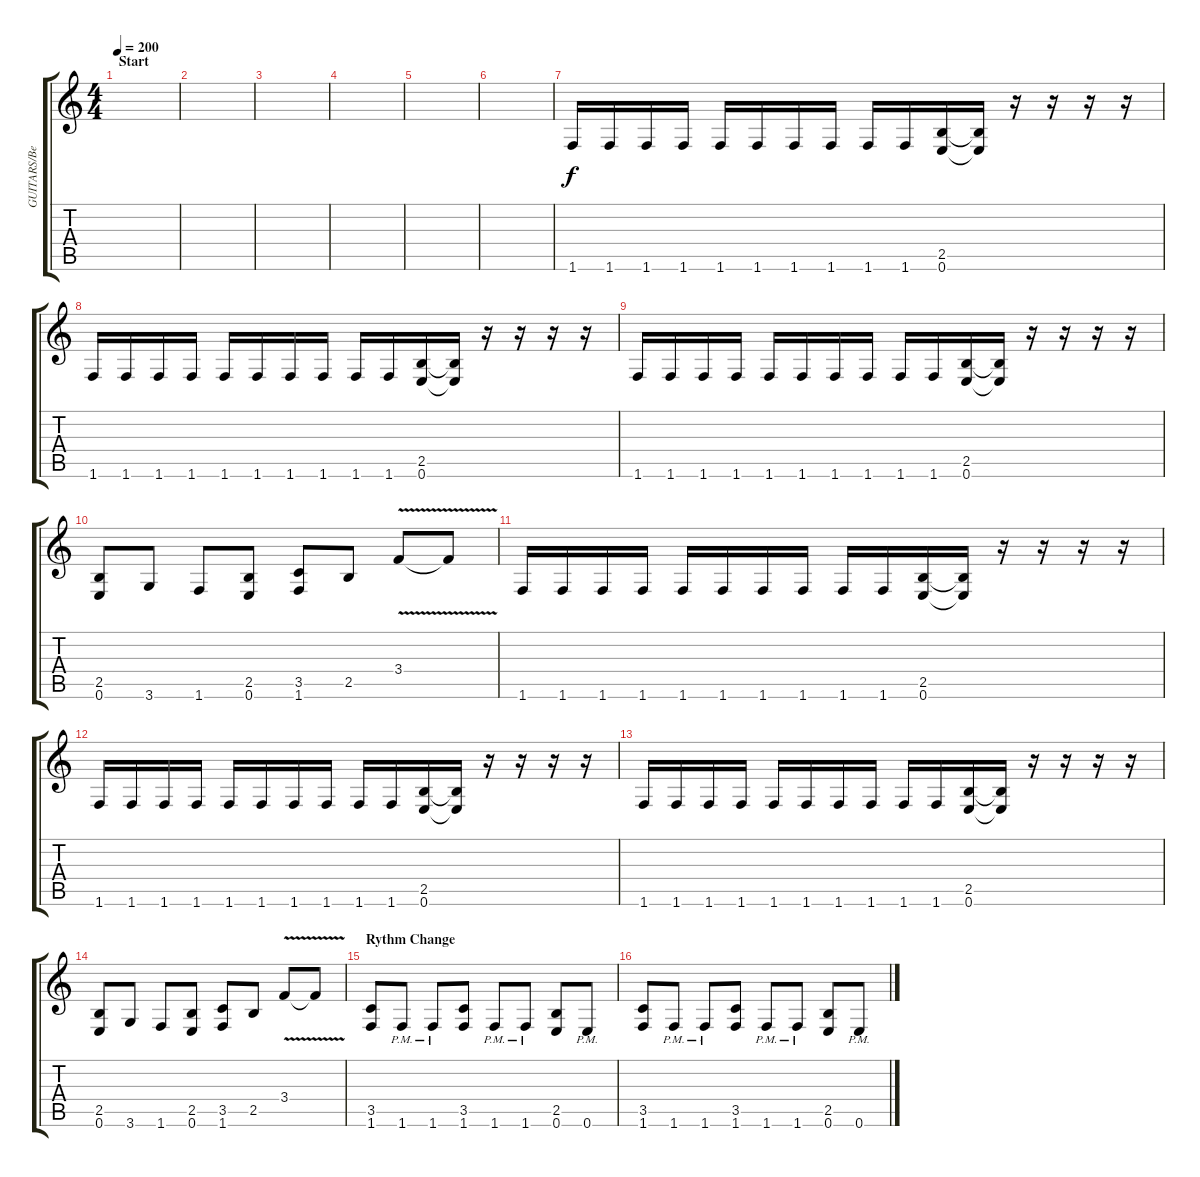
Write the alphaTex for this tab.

\track ("GUITARS/Bells of Sorrow" "GUITARS/Be") {instrument distortionguitar}
\staff {score tabs}
\tuning (E4 B3 G3 D3 A2 E2) {hide}
\ts (4 4)
\section ("" "Start")
\tempo 200
\clef g2
\ks c
|
|
|
|
|
|
1.6.16 1.6.16 1.6.16 1.6.16 1.6.16 1.6.16 1.6.16 1.6.16 1.6.16 1.6.16 (2.5 0.6).16 (2.5{t} 0.6{t}).16 r.16 r.16 r.16 r.16 |
1.6.16 1.6.16 1.6.16 1.6.16 1.6.16 1.6.16 1.6.16 1.6.16 1.6.16 1.6.16 (2.5 0.6).16 (2.5{t} 0.6{t}).16 r.16 r.16 r.16 r.16 |
1.6.16 1.6.16 1.6.16 1.6.16 1.6.16 1.6.16 1.6.16 1.6.16 1.6.16 1.6.16 (2.5 0.6).16 (2.5{t} 0.6{t}).16 r.16 r.16 r.16 r.16 |
(2.5 0.6).8 3.6.8 1.6.8 (2.5 0.6).8 (3.5 1.6).8 2.5.8 3.4{v}.8 3.4{t}.8 |
1.6.16 1.6.16 1.6.16 1.6.16 1.6.16 1.6.16 1.6.16 1.6.16 1.6.16 1.6.16 (2.5 0.6).16 (2.5{t} 0.6{t}).16 r.16 r.16 r.16 r.16 |
1.6.16 1.6.16 1.6.16 1.6.16 1.6.16 1.6.16 1.6.16 1.6.16 1.6.16 1.6.16 (2.5 0.6).16 (2.5{t} 0.6{t}).16 r.16 r.16 r.16 r.16 |
1.6.16 1.6.16 1.6.16 1.6.16 1.6.16 1.6.16 1.6.16 1.6.16 1.6.16 1.6.16 (2.5 0.6).16 (2.5{t} 0.6{t}).16 r.16 r.16 r.16 r.16 |
(2.5 0.6).8 3.6.8 1.6.8 (2.5 0.6).8 (3.5 1.6).8 2.5.8 3.4{v}.8 3.4{t}.8 |
\section ("" "Rythm Change")
(3.5 1.6).8 1.6{pm}.8 1.6{pm}.8 (3.5 1.6).8 1.6{pm}.8 1.6{pm}.8 (2.5 0.6).8 0.6{pm}.8 |
(3.5 1.6).8 1.6{pm}.8 1.6{pm}.8 (3.5 1.6).8 1.6{pm}.8 1.6{pm}.8 (2.5 0.6).8 0.6{pm}.8
